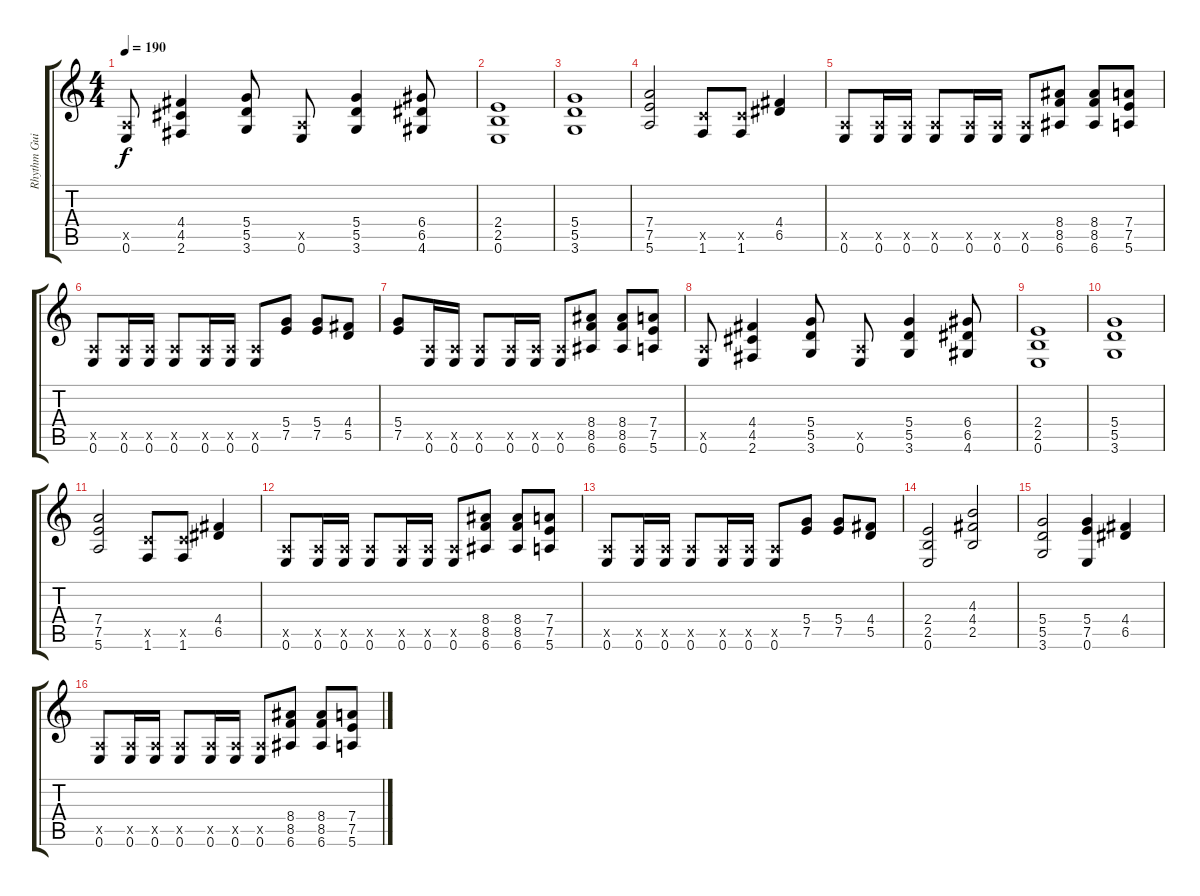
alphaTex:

\track ("Rhythm Guitar 1" "Rhythm Gui") {instrument distortionguitar}
\staff {score tabs}
\tuning (E4 B3 G3 D3 A2 E2) {hide}
\ts (4 4)
\tempo 190
\clef g2
\ks c
(0.5{x} 0.6).8{dy f} (4.4 4.5 2.6).4 (5.4 5.5 3.6).8 (0.5{x} 0.6).8 (5.4 5.5 3.6).4 (6.4 6.5 4.6).8 |
(2.4 2.5 0.6).1 |
(5.4 5.5 3.6).1 |
(7.4 7.5 5.6).2 (3.5{x} 1.6).8 (3.5{x} 1.6).8 (4.4 6.5).4 |
(0.5{x} 0.6).8 (0.5{x} 0.6).16 (0.5{x} 0.6).16 (0.5{x} 0.6).8 (0.5{x} 0.6).16 (0.5{x} 0.6).16 (0.5{x} 0.6).8 (8.4 8.5 6.6).8 (8.4 8.5 6.6).8 (7.4 7.5 5.6).8 |
(0.5{x} 0.6).8 (0.5{x} 0.6).16 (0.5{x} 0.6).16 (0.5{x} 0.6).8 (0.5{x} 0.6).16 (0.5{x} 0.6).16 (0.5{x} 0.6).8 (5.4 7.5).8 (5.4 7.5).8 (4.4 5.5).8 |
(5.4 7.5).8 (0.5{x} 0.6).16 (0.5{x} 0.6).16 (0.5{x} 0.6).8 (0.5{x} 0.6).16 (0.5{x} 0.6).16 (0.5{x} 0.6).8 (8.4 8.5 6.6).8 (8.4 8.5 6.6).8 (7.4 7.5 5.6).8 |
(0.5{x} 0.6).8 (4.4 4.5 2.6).4 (5.4 5.5 3.6).8 (0.5{x} 0.6).8 (5.4 5.5 3.6).4 (6.4 6.5 4.6).8 |
(2.4 2.5 0.6).1 |
(5.4 5.5 3.6).1 |
(7.4 7.5 5.6).2 (3.5{x} 1.6).8 (3.5{x} 1.6).8 (4.4 6.5).4 |
(0.5{x} 0.6).8 (0.5{x} 0.6).16 (0.5{x} 0.6).16 (0.5{x} 0.6).8 (0.5{x} 0.6).16 (0.5{x} 0.6).16 (0.5{x} 0.6).8 (8.4 8.5 6.6).8 (8.4 8.5 6.6).8 (7.4 7.5 5.6).8 |
(0.5{x} 0.6).8 (0.5{x} 0.6).16 (0.5{x} 0.6).16 (0.5{x} 0.6).8 (0.5{x} 0.6).16 (0.5{x} 0.6).16 (0.5{x} 0.6).8 (5.4 7.5).8 (5.4 7.5).8 (4.4 5.5).8 |
(2.4 2.5 0.6).2 (4.3 4.4 2.5).2 |
(5.4 5.5 3.6).2 (5.4 7.5 0.6).4 (4.4 6.5).4 |
(0.5{x} 0.6).8 (0.5{x} 0.6).16 (0.5{x} 0.6).16 (0.5{x} 0.6).8 (0.5{x} 0.6).16 (0.5{x} 0.6).16 (0.5{x} 0.6).8 (8.4 8.5 6.6).8 (8.4 8.5 6.6).8 (7.4 7.5 5.6).8
